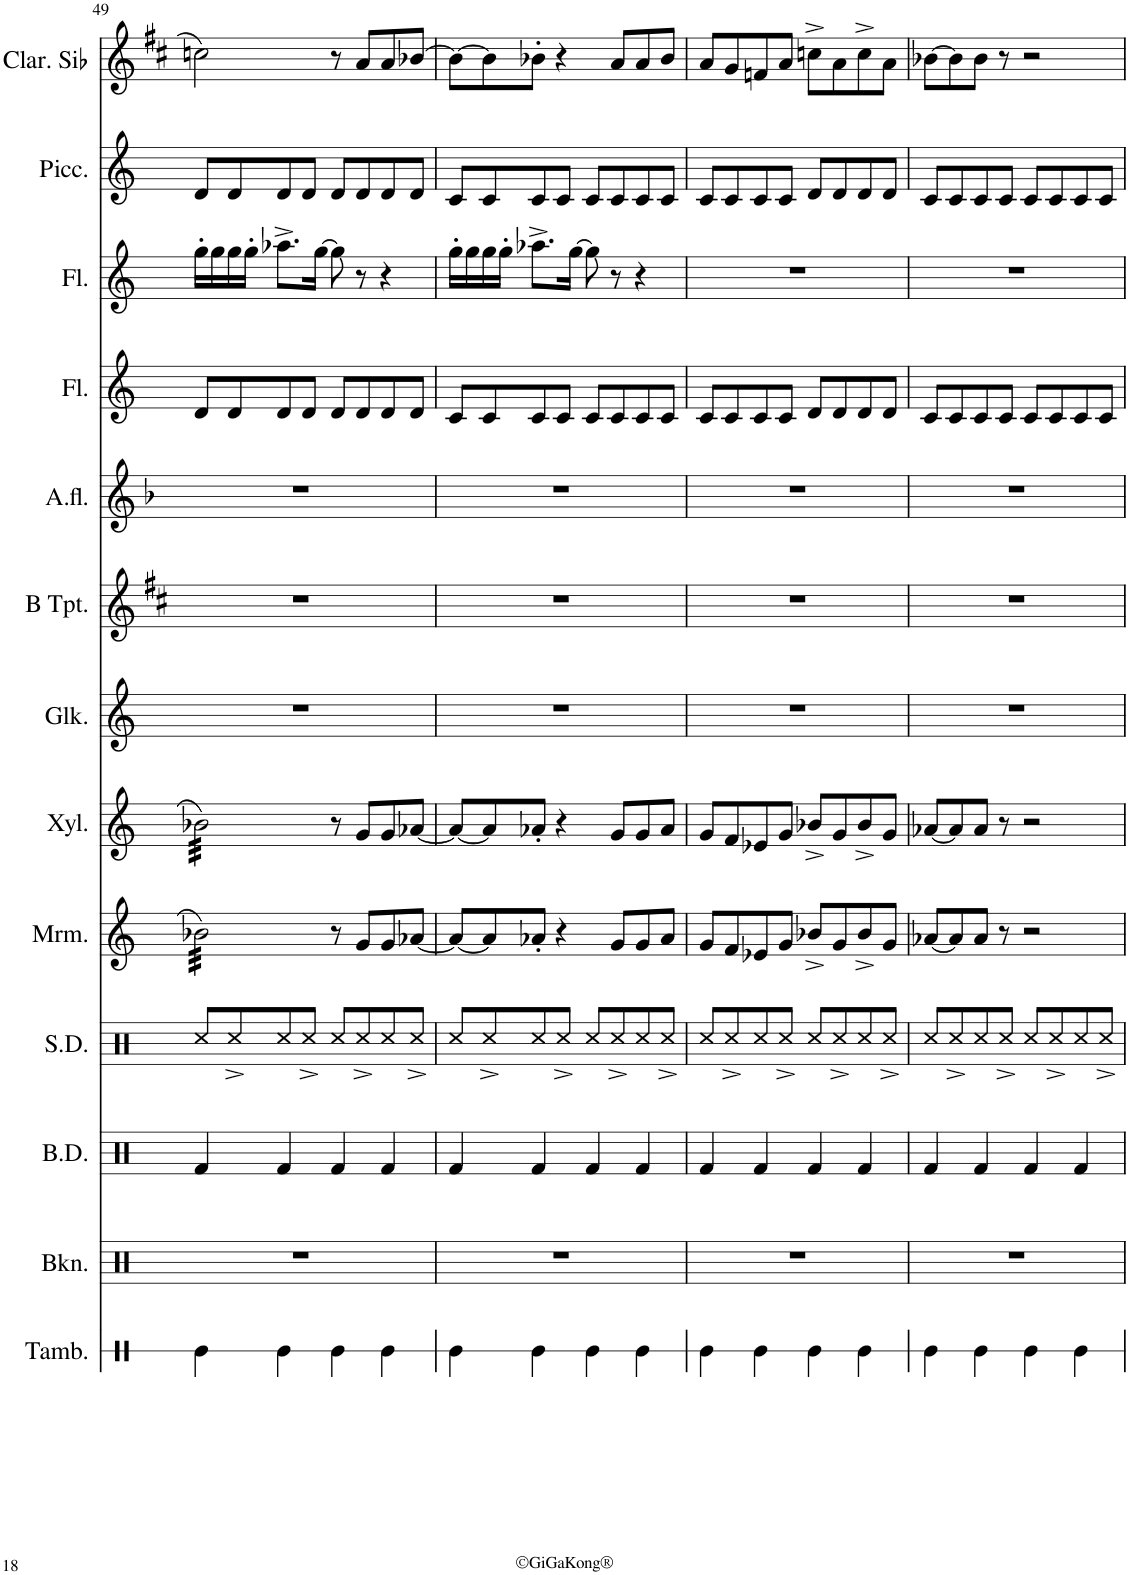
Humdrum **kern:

**kern	**kern	**kern	**kern	**kern	**kern	**kern	**kern	**kern	**kern	**kern	**kern	**kern
*part13	*part12	*part11	*part10	*part9	*part8	*part7	*part6	*part5	*part4	*part3	*part2	*part1
*staff13	*staff12	*staff11	*staff10	*staff9	*staff8	*staff7	*staff6	*staff5	*staff4	*staff3	*staff2	*staff1
*I"Tamburin	*I"Becken	*I"Bass Drums	*I"Snare Drum	*I"Marimba	*I"Xylophon	*I"Glockenspiel	*I"B Trompete	*I"Altflöte	*I"Flöte 2	*I"Flöte 1	*I"Piccoloflöte	*I"Clarinette en Sib
*I'Tamb.	*I'Bkn.	*I'B.D.	*I'S.D.	*I'Mrm.	*I'Xyl.	*I'Glk.	*I'B Tpt.	*I'A.fl.	*I'Fl.	*I'Fl.	*I'Picc.	*I'Clar. Sib
!!LO:PB:g=z
*clefX	*clefX	*clefX	*clefX	*clefG2	*clefG2	*clefG2	*clefG2	*clefG2	*clefG2	*clefG2	*clefG2	*clefG2
*	*	*	*	*	*Trd-7c-12	*Trd-14c-24	*Trd1c2	*Trd3c5	*	*	*Trd-7c-12	*Trd1c2
*k[]	*k[]	*k[]	*k[]	*k[]	*k[]	*k[]	*k[f#c#]	*k[b-]	*k[]	*k[]	*k[]	*k[f#c#]
*M4/4	*M4/4	*M4/4	*M4/4	*M4/4	*M4/4	*M4/4	*M4/4	*M4/4	*M4/4	*M4/4	*M4/4	*M4/4
=49	=49	=49	=49	=49	=49	=49	=49	=49	=49	=49	=49	=49
*	*	*	*	*tremolo	*	*	*	*	*	*	*	*
*	*	*	*	*	*tremolo	*	*	*	*	*	*	*
4Re\	1r	4Rf/	8Rcc/L	32b-X\LLL	32b-X\LLL	1r	1r	1r	8d/L	16gg'\LL	8d/L	2ccn\
.	.	.	.	32b-X\	32b-X\	.	.	.	.	.	.	.
.	.	.	.	32b-X\	32b-X\	.	.	.	.	16gg\	.	.
.	.	.	.	32b-X\	32b-X\	.	.	.	.	.	.	.
.	.	.	8Rcc^/	32b-X\	32b-X\	.	.	.	8d/	16gg\	8d/	.
.	.	.	.	32b-X\	32b-X\	.	.	.	.	.	.	.
.	.	.	.	32b-X\	32b-X\	.	.	.	.	16gg'\JJ	.	.
.	.	.	.	32b-X\	32b-X\	.	.	.	.	.	.	.
4Re\	.	4Rf/	8Rcc/	32b-X\	32b-X\	.	.	.	8d/	8.aa-X^\L	8d/	.
.	.	.	.	32b-X\	32b-X\	.	.	.	.	.	.	.
.	.	.	.	32b-X\	32b-X\	.	.	.	.	.	.	.
.	.	.	.	32b-X\	32b-X\	.	.	.	.	.	.	.
.	.	.	8Rcc^/J	32b-X\	32b-X\	.	.	.	8d/J	.	8d/J	.
.	.	.	.	32b-X\	32b-X\	.	.	.	.	.	.	.
.	.	.	.	32b-X\	32b-X\	.	.	.	.	[16gg\Jk	.	.
.	.	.	.	32b-X\JJJ	32b-X\JJJ	.	.	.	.	.	.	.
*	*	*	*	*	*Xtremolo	*	*	*	*	*	*	*
*	*	*	*	*Xtremolo	*	*	*	*	*	*	*	*
4Re\	.	4Rf/	8Rcc/L	8r	8r	.	.	.	8d/L	8gg\]	8d/L	8r
.	.	.	8Rcc^/	8g/L	8g/L	.	.	.	8d/	8r	8d/	8a/L
4Re\	.	4Rf/	8Rcc/	8g/	8g/	.	.	.	8d/	4r	8d/	8a/
.	.	.	8Rcc^/J	[8a-X/J	[8a-X/J	.	.	.	8d/J	.	8d/J	[8b-X/J
=50	=50	=50	=50	=50	=50	=50	=50	=50	=50	=50	=50	=50
4Re\	1r	4Rf/	8Rcc/L	8a-/L_	8a-/L_	1r	1r	1r	8c/L	16gg'\LL	8c/L	8b-\L_
.	.	.	.	.	.	.	.	.	.	16gg\	.	.
.	.	.	8Rcc^/	8a-/]	8a-/]	.	.	.	8c/	16gg\	8c/	8b-\]
.	.	.	.	.	.	.	.	.	.	16gg'\JJ	.	.
4Re\	.	4Rf/	8Rcc/	8a-X'/J	8a-X'/J	.	.	.	8c/	8.aa-X^\L	8c/	8b-X'\J
.	.	.	8Rcc^/J	4r	4r	.	.	.	8c/J	.	8c/J	4r
.	.	.	.	.	.	.	.	.	.	[16gg\Jk	.	.
4Re\	.	4Rf/	8Rcc/L	.	.	.	.	.	8c/L	8gg\]	8c/L	.
.	.	.	8Rcc^/	8g/L	8g/L	.	.	.	8c/	8r	8c/	8a/L
4Re\	.	4Rf/	8Rcc/	8g/	8g/	.	.	.	8c/	4r	8c/	8a/
.	.	.	8Rcc^/J	8a-/J	8a-/J	.	.	.	8c/J	.	8c/J	8b-/J
=51	=51	=51	=51	=51	=51	=51	=51	=51	=51	=51	=51	=51
4Re\	1r	4Rf/	8Rcc/L	8g/L	8g/L	1r	1r	1r	8c/L	1r	8c/L	8a/L
.	.	.	8Rcc^/	8f/	8f/	.	.	.	8c/	.	8c/	8g/
4Re\	.	4Rf/	8Rcc/	8e-X/	8e-X/	.	.	.	8c/	.	8c/	8fn/
.	.	.	8Rcc^/J	8g/J	8g/J	.	.	.	8c/J	.	8c/J	8a/J
4Re\	.	4Rf/	8Rcc/L	8b-X^/L	8b-X^/L	.	.	.	8d/L	.	8d/L	8ccn^\L
.	.	.	8Rcc^/	8g/	8g/	.	.	.	8d/	.	8d/	8a\
4Re\	.	4Rf/	8Rcc/	8b-^/	8b-^/	.	.	.	8d/	.	8d/	8cc^\
.	.	.	8Rcc^/J	8g/J	8g/J	.	.	.	8d/J	.	8d/J	8a\J
=52	=52	=52	=52	=52	=52	=52	=52	=52	=52	=52	=52	=52
4Re\	1r	4Rf/	8Rcc/L	[8a-X/L	[8a-X/L	1r	1r	1r	8c/L	1r	8c/L	[8b-X\L
.	.	.	8Rcc^/	8a-/]	8a-/]	.	.	.	8c/	.	8c/	8b-\]
4Re\	.	4Rf/	8Rcc/	8a-/J	8a-/J	.	.	.	8c/	.	8c/	8b-\J
.	.	.	8Rcc^/J	8r	8r	.	.	.	8c/J	.	8c/J	8r
4Re\	.	4Rf/	8Rcc/L	2r	2r	.	.	.	8c/L	.	8c/L	2r
.	.	.	8Rcc^/	.	.	.	.	.	8c/	.	8c/	.
4Re\	.	4Rf/	8Rcc/	.	.	.	.	.	8c/	.	8c/	.
.	.	.	8Rcc^/J	.	.	.	.	.	8c/J	.	8c/J	.
=	=	=	=	=	=	=	=	=	=	=	=	=
*-	*-	*-	*-	*-	*-	*-	*-	*-	*-	*-	*-	*-
